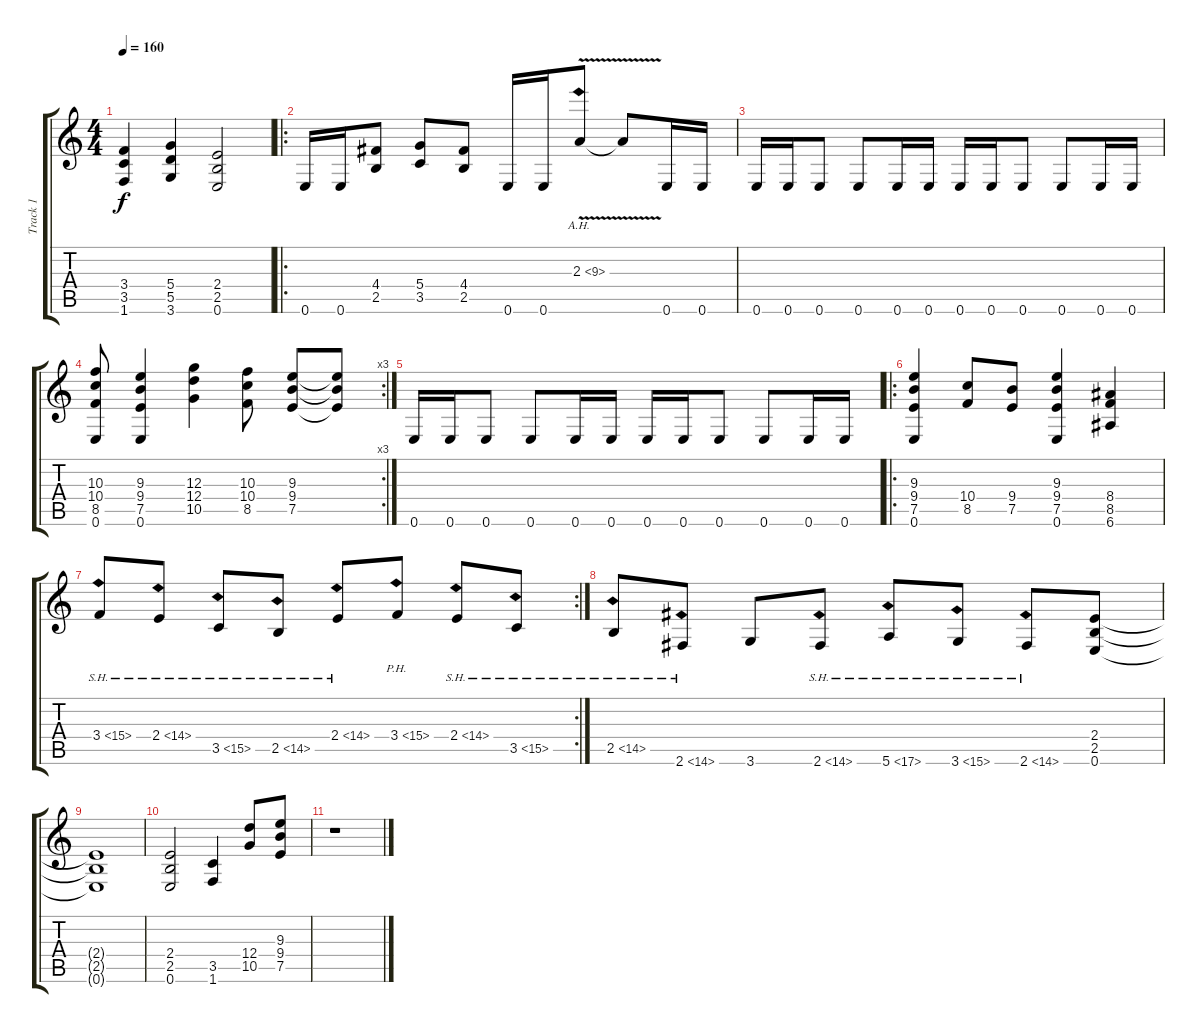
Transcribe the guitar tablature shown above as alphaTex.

\track ("Track 1" "Track 1") {instrument distortionguitar}
\staff {score tabs}
\tuning (E4 B3 G3 D3 A2 E2) {hide}
\ts (4 4)
\tempo 160
\clef g2
\ks c
(3.4 3.5 1.6).4{dy f} (5.4 5.5 3.6).4 (2.4 2.5 0.6).2 |
\ro
0.6.16 0.6.16 (4.4 2.5).8 (5.4 3.5).8 (4.4 2.5).8 0.6.16 0.6.16 2.3{ah 7 v}.8 2.3{t}.8 0.6.16 0.6.16 |
0.6.16 0.6.16 0.6.8 0.6.8 0.6.16 0.6.16 0.6.16 0.6.16 0.6.8 0.6.8 0.6.16 0.6.16 |
\rc 3
(10.3 10.4 8.5 0.6).8 (9.3 9.4 7.5 0.6).4 (12.3 12.4 10.5).4 (10.3 10.4 8.5).8 (9.3 9.4 7.5).8 (9.3{t} 9.4{t} 7.5{t}).8 |
0.6.16 0.6.16 0.6.8 0.6.8 0.6.16 0.6.16 0.6.16 0.6.16 0.6.8 0.6.8 0.6.16 0.6.16 |
\ro
(9.3 9.4 7.5 0.6).4 (10.4 8.5).8 (9.4 7.5).8 (9.3 9.4 7.5 0.6).4 (8.4 8.5 6.6).4 |
\rc 2
3.4{sh 12}.8 2.4{sh 12}.8 3.5{sh 12}.8 2.5{sh 12}.8 2.4{sh 12}.8 3.4{ph 12}.8 2.4{sh 12}.8 3.5{sh 12}.8 |
2.5{sh 12}.8 2.6{sh 12}.8 3.6.8 2.6{sh 12}.8 5.6{sh 12}.8 3.6{sh 12}.8 2.6{sh 12}.8 (2.4 2.5 0.6).8 |
(2.4{t} 2.5{t} 0.6{t}).1 |
(2.4 2.5 0.6).2 (3.5 1.6).4 (12.4 10.5).8 (9.3 9.4 7.5).8 |
r.1
